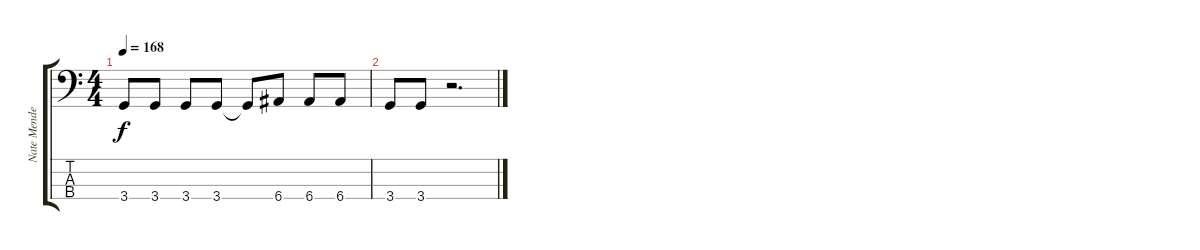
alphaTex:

\track ("Nate Mendell" "Nate Mende") {instrument electricbassfinger}
\staff {score tabs}
\tuning (G2 D2 A1 E1) {hide}
\ts (4 4)
\tempo 168
\clef f4
\ks c
3.4.8{dy f} 3.4.8 3.4.8 3.4.8 3.4{t}.8 6.4.8 6.4.8 6.4.8 |
3.4.8 3.4.8 r.2{d}
